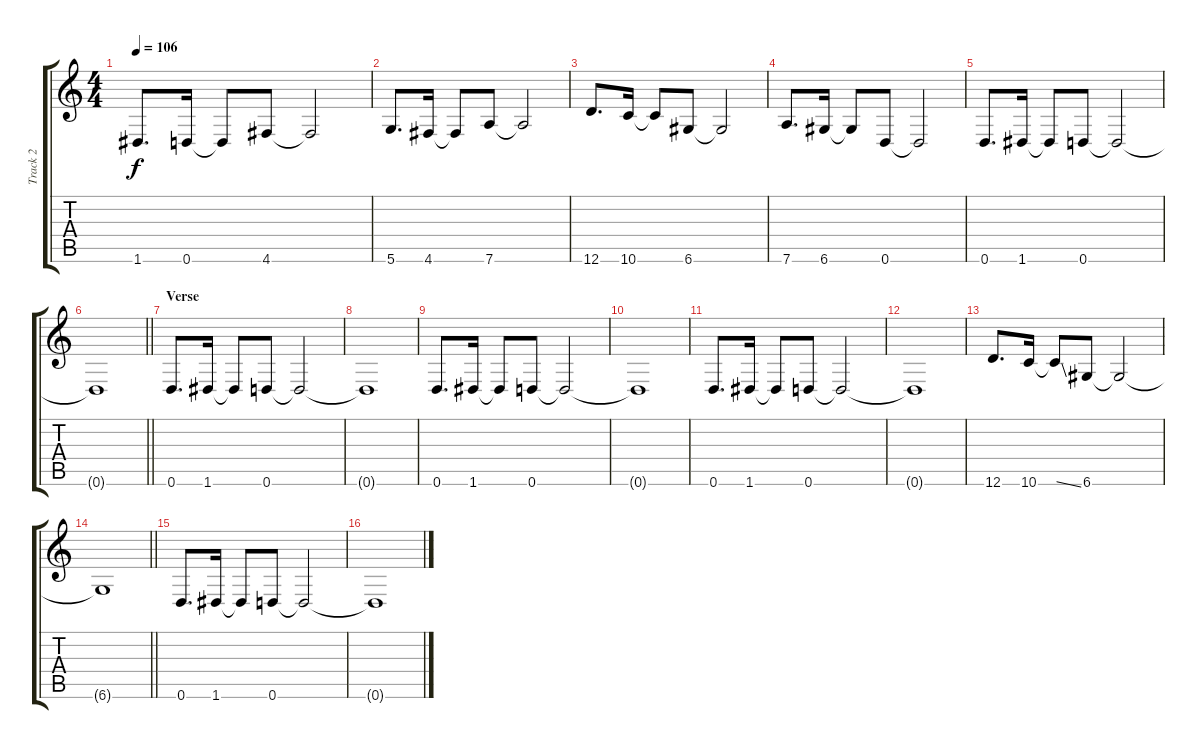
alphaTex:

\track ("Track 2" "Track 2") {instrument distortionguitar}
\staff {score tabs}
\tuning (E4 A3 F3 D3 A2 D2) {hide}
\ts (4 4)
\tempo 106
\clef g2
\ks c
1.6.8{d dy f} 0.6.16 0.6{t}.8 4.6.8 4.6{t}.2 |
5.6.8{d} 4.6.16 4.6{t}.8 7.6.8 7.6{t}.2 |
12.6.8{d} 10.6.16 10.6{t}.8 6.6.8 6.6{t}.2 |
7.6.8{d} 6.6.16 6.6{t}.8 0.6.8 0.6{t}.2 |
0.6.8{d} 1.6.16 1.6{t}.8 0.6.8 0.6{t}.2 |
\barLineRight lightlight
0.6{t}.1 |
\section ("" "Verse")
0.6.8{d} 1.6.16 1.6{t}.8 0.6.8 0.6{t}.2 |
0.6{t}.1 |
0.6.8{d} 1.6.16 1.6{t}.8 0.6.8 0.6{t}.2 |
0.6{t}.1 |
0.6.8{d} 1.6.16 1.6{t}.8 0.6.8 0.6{t}.2 |
0.6{t}.1 |
12.6.8{d} 10.6.16 10.6{ss t}.8 6.6.8 6.6{t}.2 |
\barLineRight lightlight
6.6{t}.1 |
\section ("" "")
0.6.8{d} 1.6.16 1.6{t}.8 0.6.8 0.6{t}.2 |
0.6{t}.1
